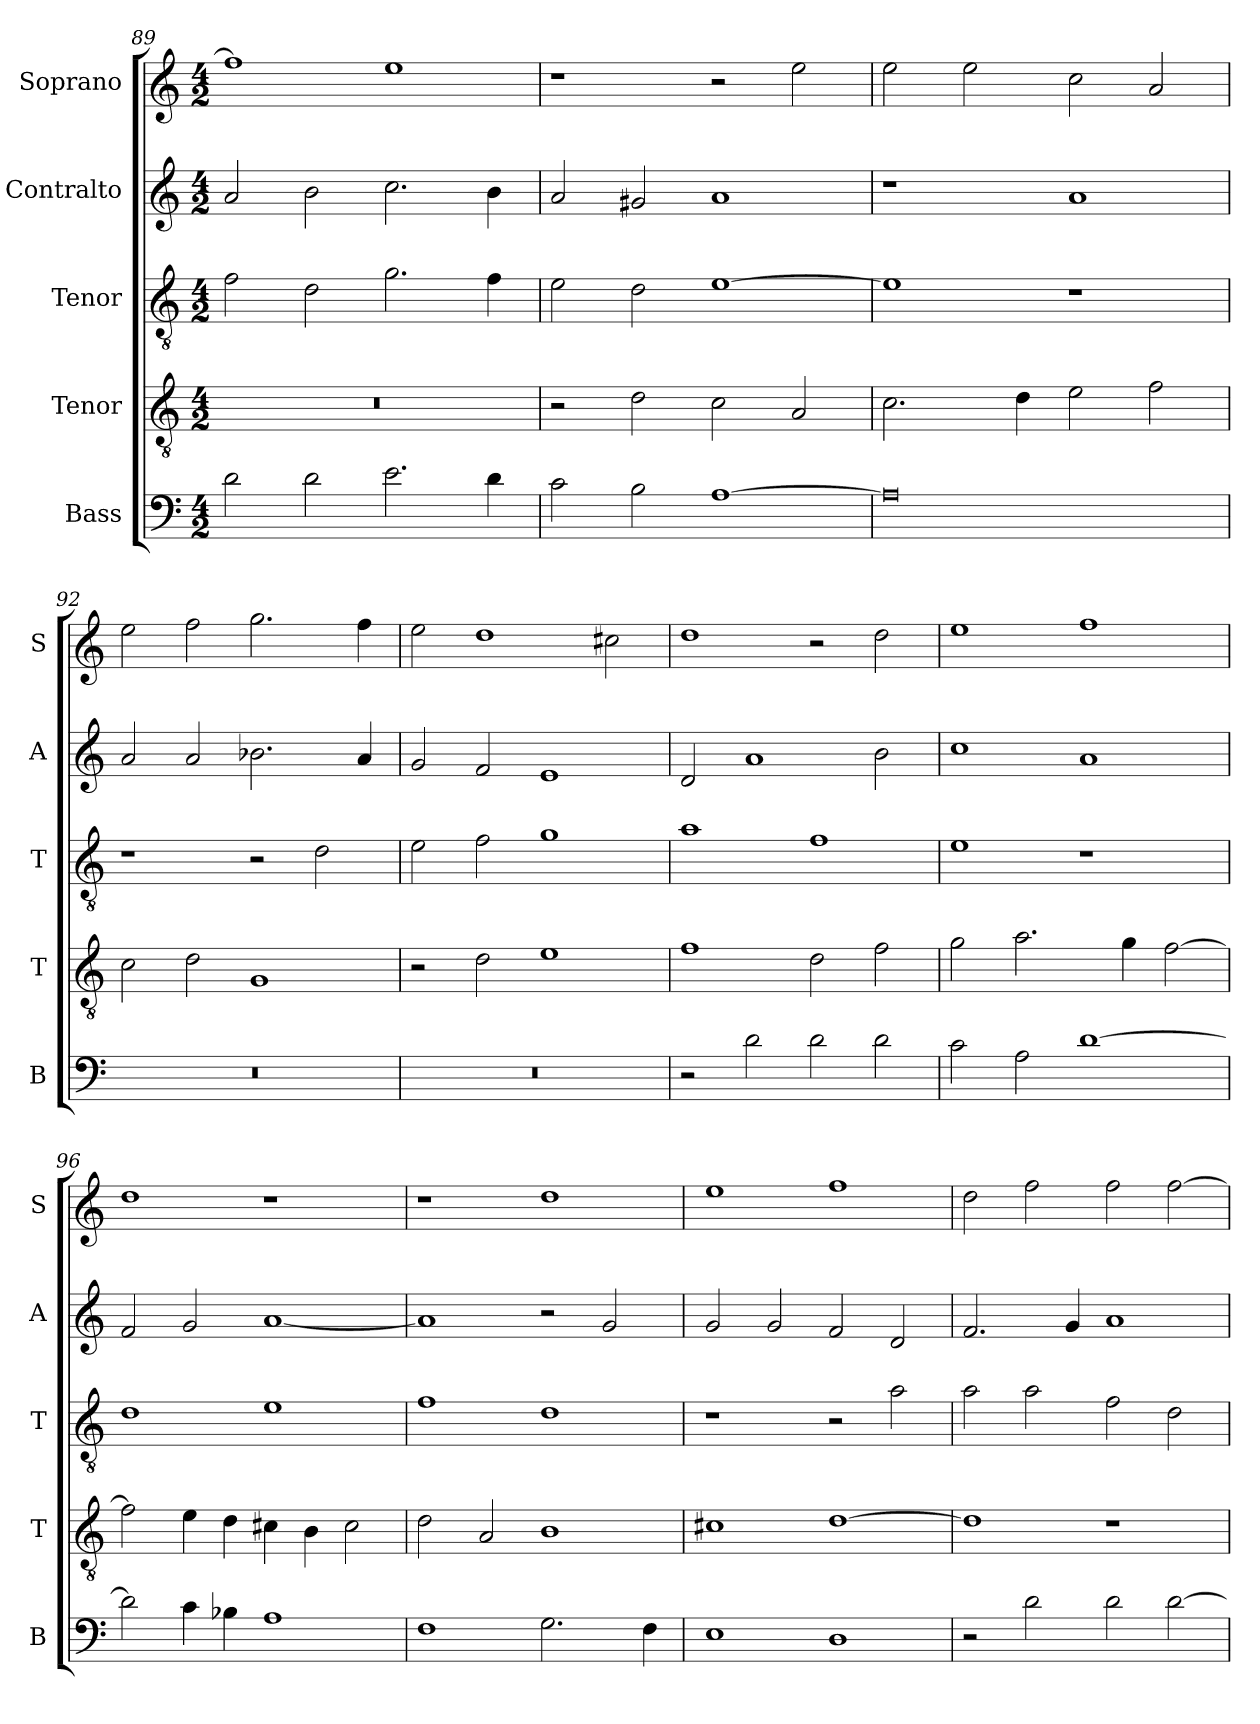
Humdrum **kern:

**kern	**kern	**kern	**kern	**kern
*part5	*part4	*part3	*part2	*part1
*staff5	*staff4	*staff3	*staff2	*staff1
*I"Bass	*I"Tenor	*I"Tenor	*I"Contralto	*I"Soprano
*I'B	*I'T	*I'T	*I'A	*I'S
*clefF4	*clefGv2	*clefGv2	*clefG2	*clefG2
*k[]	*k[]	*k[]	*k[]	*k[]
*D:dor	*D:dor	*D:dor	*D:dor	*D:dor
*M4/2	*M4/2	*M4/2	*M4/2	*M4/2
=89	=89	=89	=89	=89
2d	0r	2f	2a	1ff]
2d	.	2d	2b	.
2.e	.	2.g	2.cc	1ee
4d	.	4f	4b	.
=90	=90	=90	=90	=90
2c	2r	2e	2a	1r
2B	2d	2d	2g#X	.
[1A	2c	[1e	1a	2r
.	2A	.	.	2ee
=91	=91	=91	=91	=91
0A]	2.c	1e]	1r	2ee
.	.	.	.	2ee
.	4d	.	.	.
.	2e	1r	1a	2cc
.	2f	.	.	2a
=92	=92	=92	=92	=92
0r	2c	1r	2a	2ee
.	2d	.	2a	2ff
.	1G	2r	2.b-X	2.gg
.	.	2d	.	.
.	.	.	4a	4ff
=93	=93	=93	=93	=93
0r	2r	2e	2g	2ee
.	2d	2f	2f	1dd
.	1e	1g	1e	.
.	.	.	.	2cc#X
=94	=94	=94	=94	=94
2r	1f	1a	2d	1dd
2d	.	.	1a	.
2d	2d	1f	.	2r
2d	2f	.	2b	2dd
=95	=95	=95	=95	=95
2c	2g	1e	1cc	1ee
2A	2.a	.	.	.
[1d	.	1r	1a	1ff
.	4g	.	.	.
.	[2f	.	.	.
=96	=96	=96	=96	=96
2d]	2f]	1d	2f	1dd
4c	4e	.	2g	.
4B-X	4d	.	.	.
1A	4c#X	1e	[1a	1r
.	4B	.	.	.
.	2c#	.	.	.
=97	=97	=97	=97	=97
1F	2d	1f	1a]	1r
.	2A	.	.	.
2.G	1B	1d	2r	1dd
.	.	.	2g	.
4F	.	.	.	.
=98	=98	=98	=98	=98
1E	1c#X	1r	2g	1ee
.	.	.	2g	.
1D	[1d	2r	2f	1ff
.	.	2a	2d	.
=99	=99	=99	=99	=99
2r	1d]	2a	2.f	2dd
2d	.	2a	.	2ff
.	.	.	4g	.
2d	1r	2f	1a	2ff
[2d	.	2d	.	[2ff
=	=	=	=	=
*-	*-	*-	*-	*-
